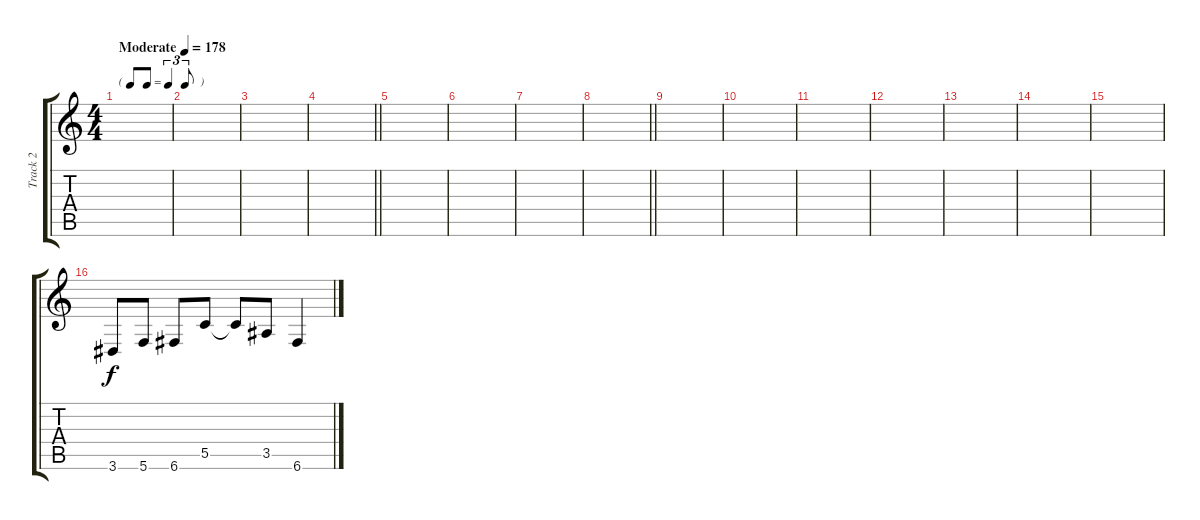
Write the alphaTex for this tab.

\track ("Track 2" "Track 2") {instrument distortionguitar}
\staff {score tabs}
\tuning (D4 A3 F3 C3 G2 C2) {hide}
\ts (4 4)
\tf triplet8th
\tempo (178 "Moderate")
\clef g2
\ks c
|
|
|
\barLineRight lightlight
|
|
|
|
\barLineRight lightlight
|
|
|
|
|
|
|
|
3.6.8 5.6.8 6.6.8 5.5.8 5.5{t}.8 3.5.8 6.6.4
